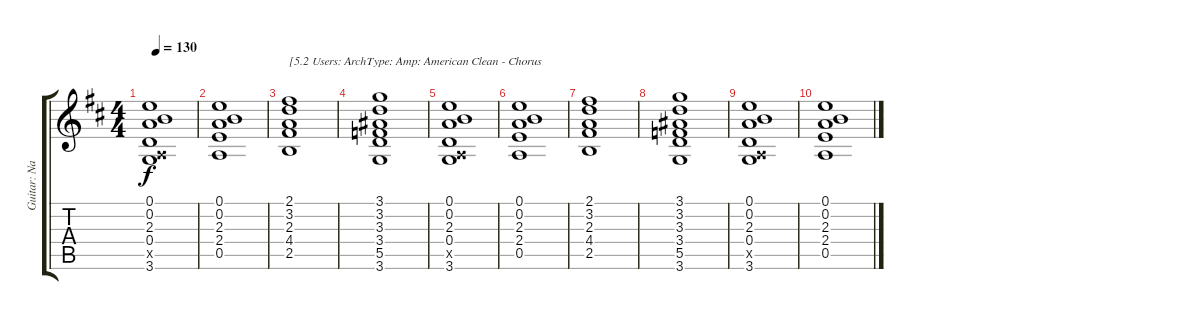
\track ("Guitar: Nancy" "Guitar: Na") {instrument electricguitarclean}
\staff {score tabs}
\tuning (E4 B3 G3 D3 A2 E2) {hide}
\ts (4 4)
\tempo 130
\clef g2
\ks d
(0.1 0.2 2.3 0.4 0.5{x} 3.6).1{dy f} |
(0.1 0.2 2.3 2.4 0.5).1 |
(2.1 3.2 2.3 4.4 2.5).1{txt "[5.2 Users: ArchType: Amp: American Clean - Chorus"} |
(3.1 3.2 3.3 3.4 5.5 3.6).1 |
(0.1 0.2 2.3 0.4 0.5{x} 3.6).1 |
(0.1 0.2 2.3 2.4 0.5).1 |
(2.1 3.2 2.3 4.4 2.5).1 |
(3.1 3.2 3.3 3.4 5.5 3.6).1 |
(0.1 0.2 2.3 0.4 0.5{x} 3.6).1 |
(0.1 0.2 2.3 2.4 0.5).1
